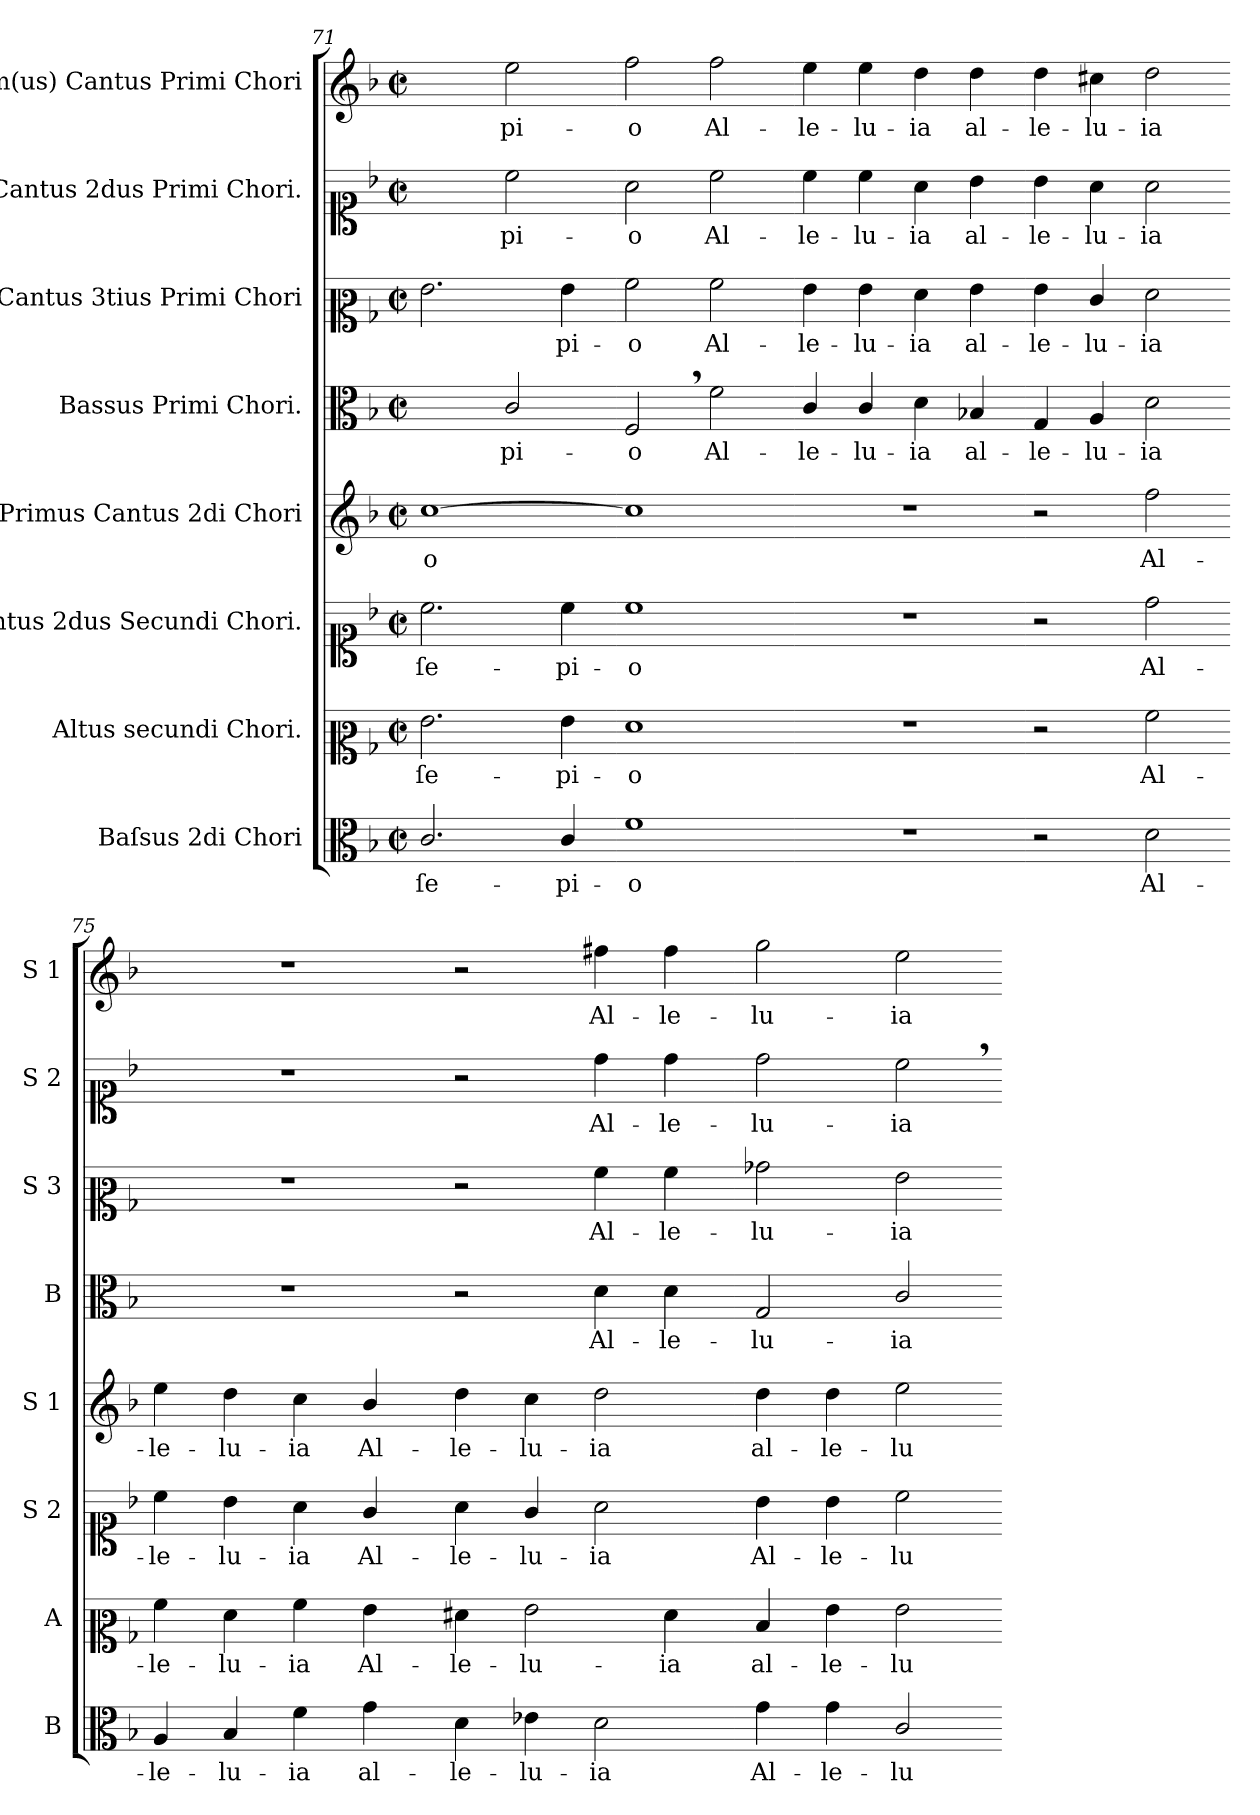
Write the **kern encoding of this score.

**kern	**text	**kern	**text	**kern	**text	**kern	**text	**kern	**text	**kern	**text	**kern	**text	**kern	**text
*part8	*part8	*part7	*part7	*part6	*part6	*part5	*part5	*part4	*part4	*part3	*part3	*part2	*part2	*part1	*part1
*staff8	*staff8	*staff7	*staff7	*staff6	*staff6	*staff5	*staff5	*staff4	*staff4	*staff3	*staff3	*staff2	*staff2	*staff1	*staff1
*I"Baſsus 2di Chori	*	*I"Altus secundi Chori.	*	*I"Cantus 2dus Secundi Chori.	*	*I"Primus Cantus 2di Chori	*	*I"Bassus Primi Chori.	*	*I"Cantus 3tius Primi Chori	*	*I"Cantus 2dus Primi Chori.	*	*I"Im(us) Cantus Primi Chori	*
*I'B	*	*I'A	*	*I'S 2	*	*I'S 1	*	*I'B	*	*I'S 3	*	*I'S 2	*	*I'S 1	*
*clefC3	*	*clefC2	*	*clefC1	*	*clefG2	*	*clefC3	*	*clefC2	*	*clefC1	*	*clefG2	*
*k[b-]	*	*k[b-]	*	*k[b-]	*	*k[b-]	*	*k[b-]	*	*k[b-]	*	*k[b-]	*	*k[b-]	*
*F:	*	*F:	*	*F:	*	*F:	*	*F:	*	*F:	*	*F:	*	*F:	*
*M2/2	*	*M2/2	*	*M2/2	*	*M2/2	*	*M2/2	*	*M2/2	*	*M2/2	*	*M2/2	*
*met(c|)	*	*met(c|)	*	*met(c|)	*	*met(c|)	*	*met(c|)	*	*met(c|)	*	*met(c|)	*	*met(c|)	*
=71	=71	=71	=71	=71	=71	=71	=71	=71	=71	=71	=71	=71	=71	=71	=71
2.c/	-ſe-	2.g\	-ſe-	2.cc\	-ſe-	[1cc	-o	2ryy	.	2.g\	.	2ryy	.	2ryy	.
.	.	.	.	.	.	.	.	2c/	-pi-	.	.	2cc\	-pi-	2ee\	-pi-
4c/	-pi-	4g\	-pi-	4cc\	-pi-	.	.	.	.	4g\	-pi-	.	.	.	.
=72-	=72-	=72-	=72-	=72-	=72-	=72-	=72-	=72-	=72-	=72-	=72-	=72-	=72-	=72-	=72-
1f	-o	1f	-o	1cc	-o	1cc]	.	2F,/	-o	2a\	-o	2a\	-o	2ff\	-o
.	.	.	.	.	.	.	.	2f\	Al-	2a\	Al-	2cc\	Al-	2ff\	Al-
=73-	=73-	=73-	=73-	=73-	=73-	=73-	=73-	=73-	=73-	=73-	=73-	=73-	=73-	=73-	=73-
1r	.	1r	.	1r	.	1r	.	4c/	-le-	4g\	-le-	4cc\	-le-	4ee\	-le-
.	.	.	.	.	.	.	.	4c/	-lu-	4g\	-lu-	4cc\	-lu-	4ee\	-lu-
.	.	.	.	.	.	.	.	4d\	-ia	4f\	-ia	4a\	-ia	4dd\	-ia
.	.	.	.	.	.	.	.	4B-X/	al-	4g\	al-	4b-\	al-	4dd\	al-
=74-	=74-	=74-	=74-	=74-	=74-	=74-	=74-	=74-	=74-	=74-	=74-	=74-	=74-	=74-	=74-
2r	.	2r	.	2r	.	2r	.	4G/	-le-	4g\	-le-	4b-\	-le-	4dd\	-le-
.	.	.	.	.	.	.	.	4A/	-lu-	4e/	-lu-	4a\	-lu-	4cc#X\	-lu-
2d\	Al-	2a\	Al-	2dd\	Al-	2ff\	Al-	2d\	-ia	2f\	-ia	2a\	-ia	2dd\	-ia
=75-	=75-	=75-	=75-	=75-	=75-	=75-	=75-	=75-	=75-	=75-	=75-	=75-	=75-	=75-	=75-
4A/	-le-	4a\	-le-	4cc\	-le-	4ee\	-le-	1r	.	1r	.	1r	.	1r	.
4B-/	-lu-	4f\	-lu-	4b-\	-lu-	4dd\	-lu-	.	.	.	.	.	.	.	.
4f\	-ia	4a\	-ia	4a\	-ia	4cc\	-ia	.	.	.	.	.	.	.	.
4g\	al-	4g\	Al-	4g/	Al-	4b-/	Al-	.	.	.	.	.	.	.	.
=76-	=76-	=76-	=76-	=76-	=76-	=76-	=76-	=76-	=76-	=76-	=76-	=76-	=76-	=76-	=76-
4d\	-le-	4f#X\	-le-	4a\	-le-	4dd\	-le-	2r	.	2r	.	2r	.	2r	.
4e-X\	-lu-	2g\	-lu-	4g/	-lu-	4cc\	-lu-	.	.	.	.	.	.	.	.
2d\	-ia	.	.	2a\	-ia	2dd\	-ia	4d\	Al-	4a\	Al-	4dd\	Al-	4ff#X\	Al-
.	.	4f#\	-ia	.	.	.	.	4d\	-le-	4a\	-le-	4dd\	-le-	4ff#\	-le-
=77-	=77-	=77-	=77-	=77-	=77-	=77-	=77-	=77-	=77-	=77-	=77-	=77-	=77-	=77-	=77-
4g\	Al-	4d/	al-	4b-\	Al-	4dd\	al-	2G/	-lu-	2b-X\	-lu-	2dd\	-lu-	2gg\	-lu-
4g\	-le-	4g\	-le-	4b-\	-le-	4dd\	-le-	.	.	.	.	.	.	.	.
2c/	-lu-	2g\	-lu-	2cc\	-lu-	2ee\	-lu-	2c/	-ia	2g\	-ia	2cc,\	-ia	2ee\	-ia
=-	=-	=-	=-	=-	=-	=-	=-	=-	=-	=-	=-	=-	=-	=-	=-
*-	*-	*-	*-	*-	*-	*-	*-	*-	*-	*-	*-	*-	*-	*-	*-
